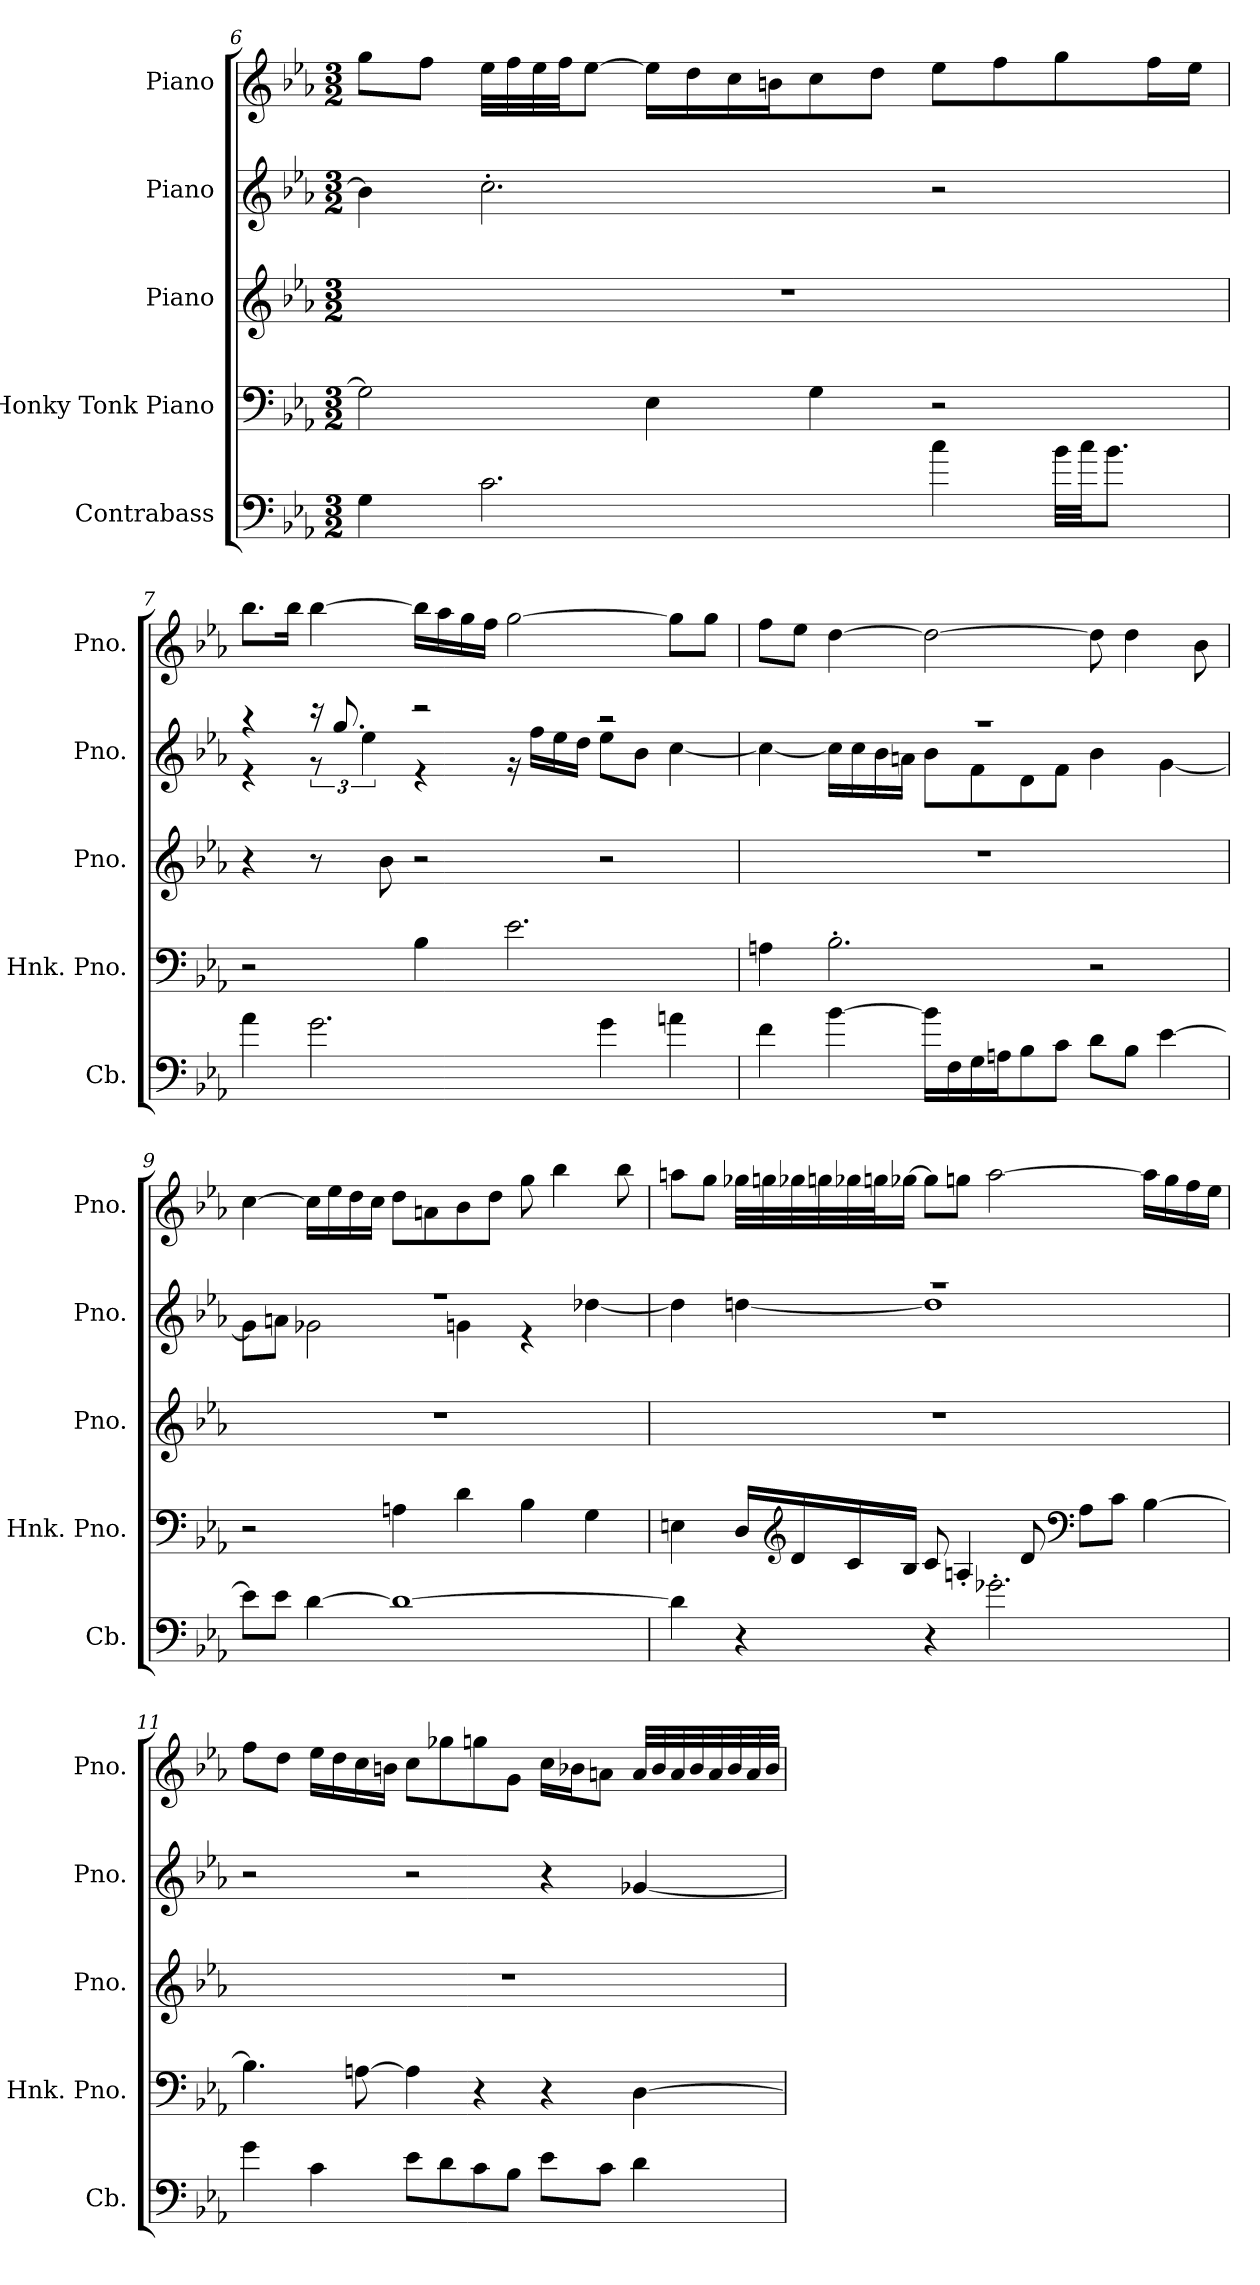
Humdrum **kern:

**kern	**kern	**kern	**kern	**kern
*part5	*part4	*part3	*part2	*part1
*staff5	*staff4	*staff3	*staff2	*staff1
*I"Contrabass	*I"Honky Tonk Piano	*I"Piano	*I"Piano	*I"Piano
*I'Cb.	*I'Hnk. Pno.	*I'Pno.	*I'Pno.	*I'Pno.
*clefF4	*clefF4	*clefG2	*clefG2	*clefG2
*ITrd7c12	*	*	*	*
*k[b-e-a-]	*k[b-e-a-]	*k[b-e-a-]	*k[b-e-a-]	*k[b-e-a-]
*M3/2	*M3/2	*M3/2	*M3/2	*M3/2
=6	=6	=6	=6	=6
4GG\	2G\]	1.r	4b\]	8gg\L
.	.	.	.	8ff\J
2.C\	.	.	2.cc'\	32ee-\LLL
.	.	.	.	32ff\
.	.	.	.	32ee-\
.	.	.	.	32ff\JJ
.	.	.	.	[8ee-\J
.	4E-\	.	.	16ee-\LL]
.	.	.	.	16dd\
.	.	.	.	16cc\
.	.	.	.	16bn\J
.	4G\	.	.	8cc\
.	.	.	.	8dd\J
4c\	2r	.	2r	8ee-\L
.	.	.	.	8ff\
32B-\LLL	.	.	.	8gg\
32c\JJ	.	.	.	.
8.B-\J	.	.	.	.
.	.	.	.	16ff\L
.	.	.	.	16ee-\JJ
!!LO:LB:g=z
=7	=7	=7	=7	=7
*	*	*	*^	*
4A-\	2r	4r	4r	4r	8.bb-\L
.	.	.	.	.	16bb-\Jk
2.G\	.	8r	16r	12r	[4bb-\
.	.	.	8.gg/	.	.
.	.	.	.	6ee-\	.
.	.	8b-\	.	.	.
.	4B-\	2r	2r	4r	16bb-\LL]
.	.	.	.	.	16aa-\
.	.	.	.	.	16gg\
.	.	.	.	.	16ff\JJ
.	2.e-\	.	.	16r	[2gg\
.	.	.	.	16ff\LL	.
.	.	.	.	16ee-\	.
.	.	.	.	16dd\JJ	.
4G\	.	2r	2r	8ee-\L	.
.	.	.	.	8b-\J	.
4An\	.	.	.	[4cc\	8gg\L]
.	.	.	.	.	8gg\J
=8	=8	=8	=8	=8	=8
4F\	4An\	1.r	1.r	4cc\_	8ff\L
.	.	.	.	.	8ee-\J
[4B-\	2.B-'\	.	.	16cc\LL]	[4dd\
.	.	.	.	16cc\	.
.	.	.	.	16b-\	.
.	.	.	.	16an\JJ	.
16B-\LL]	.	.	.	8b-\L	2dd\_
16FF\	.	.	.	.	.
16GG\	.	.	.	8f\	.
16AAn\J	.	.	.	.	.
8BB-\	.	.	.	8d\	.
8C\J	.	.	.	8f\J	.
8D\L	2r	.	.	4b-\	8dd\]
8BB-\J	.	.	.	.	4dd\
[4E-\	.	.	.	[4g\	.
.	.	.	.	.	8b-\
!!LO:PB:g=z
=9	=9	=9	=9	=9	=9
8E-\L]	2r	1.r	1.r	8g\L]	[4cc\
8E-\J	.	.	.	8an\J	.
[4D\	.	.	.	2g-X\	16cc\LL]
.	.	.	.	.	16ee-\
.	.	.	.	.	16dd\
.	.	.	.	.	16cc\JJ
1D_	4An\	.	.	.	8dd\L
.	.	.	.	.	8an\
.	4d\	.	.	4gn\	8b-\
.	.	.	.	.	8dd\J
.	4B-\	.	.	4r	8gg\
.	.	.	.	.	4bb-\
.	4G\	.	.	[4dd-X\	.
.	.	.	.	.	8bb-\
!!LO:LB:g=z
=10	=10	=10	=10	=10	=10
4D\]	4En\	1.r	1.r	4dd-\]	8aan\L
.	.	.	.	.	8gg\J
4r	16D/LL	.	.	[4ddn\	32gg-X\LLL
.	.	.	.	.	32ggn\
*	*clefG2	*	*	*	*
.	16d/	.	.	.	32gg-X\
.	.	.	.	.	32ggn\
.	16c/	.	.	.	32gg-X\
.	.	.	.	.	32ggn\J
.	16B-/JJ	.	.	.	[16gg-X\JJ
4r	8c/	.	.	1dd]	8gg-\L]
.	4An'/	.	.	.	8ggn\J
2.G-X'\	.	.	.	.	[2aa\
.	8d/	.	.	.	.
*	*clefF4	*	*	*	*
.	8A\L	.	.	.	.
.	8c\J	.	.	.	.
.	[4B-\	.	.	.	16aa\LL]
.	.	.	.	.	16gg\
.	.	.	.	.	16ff\
.	.	.	.	.	16ee-\JJ
*	*	*	*v	*v	*
!!LO:PB:g=z
=11	=11	=11	=11	=11
4G\	4.B-\]	1.r	2r	8ff\L
.	.	.	.	8dd\J
4C\	.	.	.	16ee-\LL
.	.	.	.	16dd\
.	[8An\	.	.	16cc\
.	.	.	.	16bn\JJ
8E-\L	4A\]	.	2r	8cc\L
8D\	.	.	.	8gg-X\
8C\	4r	.	.	8ggn\
8BB-\J	.	.	.	8g\J
8E-\L	4r	.	4r	16cc\LL
.	.	.	.	16b-X\J
8C\J	.	.	.	8an\J
4D\	[4D\	.	[4g-X/	32a/LLL
.	.	.	.	32b-/
.	.	.	.	32a/
.	.	.	.	32b-/
.	.	.	.	32a/
.	.	.	.	32b-/
.	.	.	.	32a/
.	.	.	.	32b-/JJJ
=	=	=	=	=
*-	*-	*-	*-	*-
